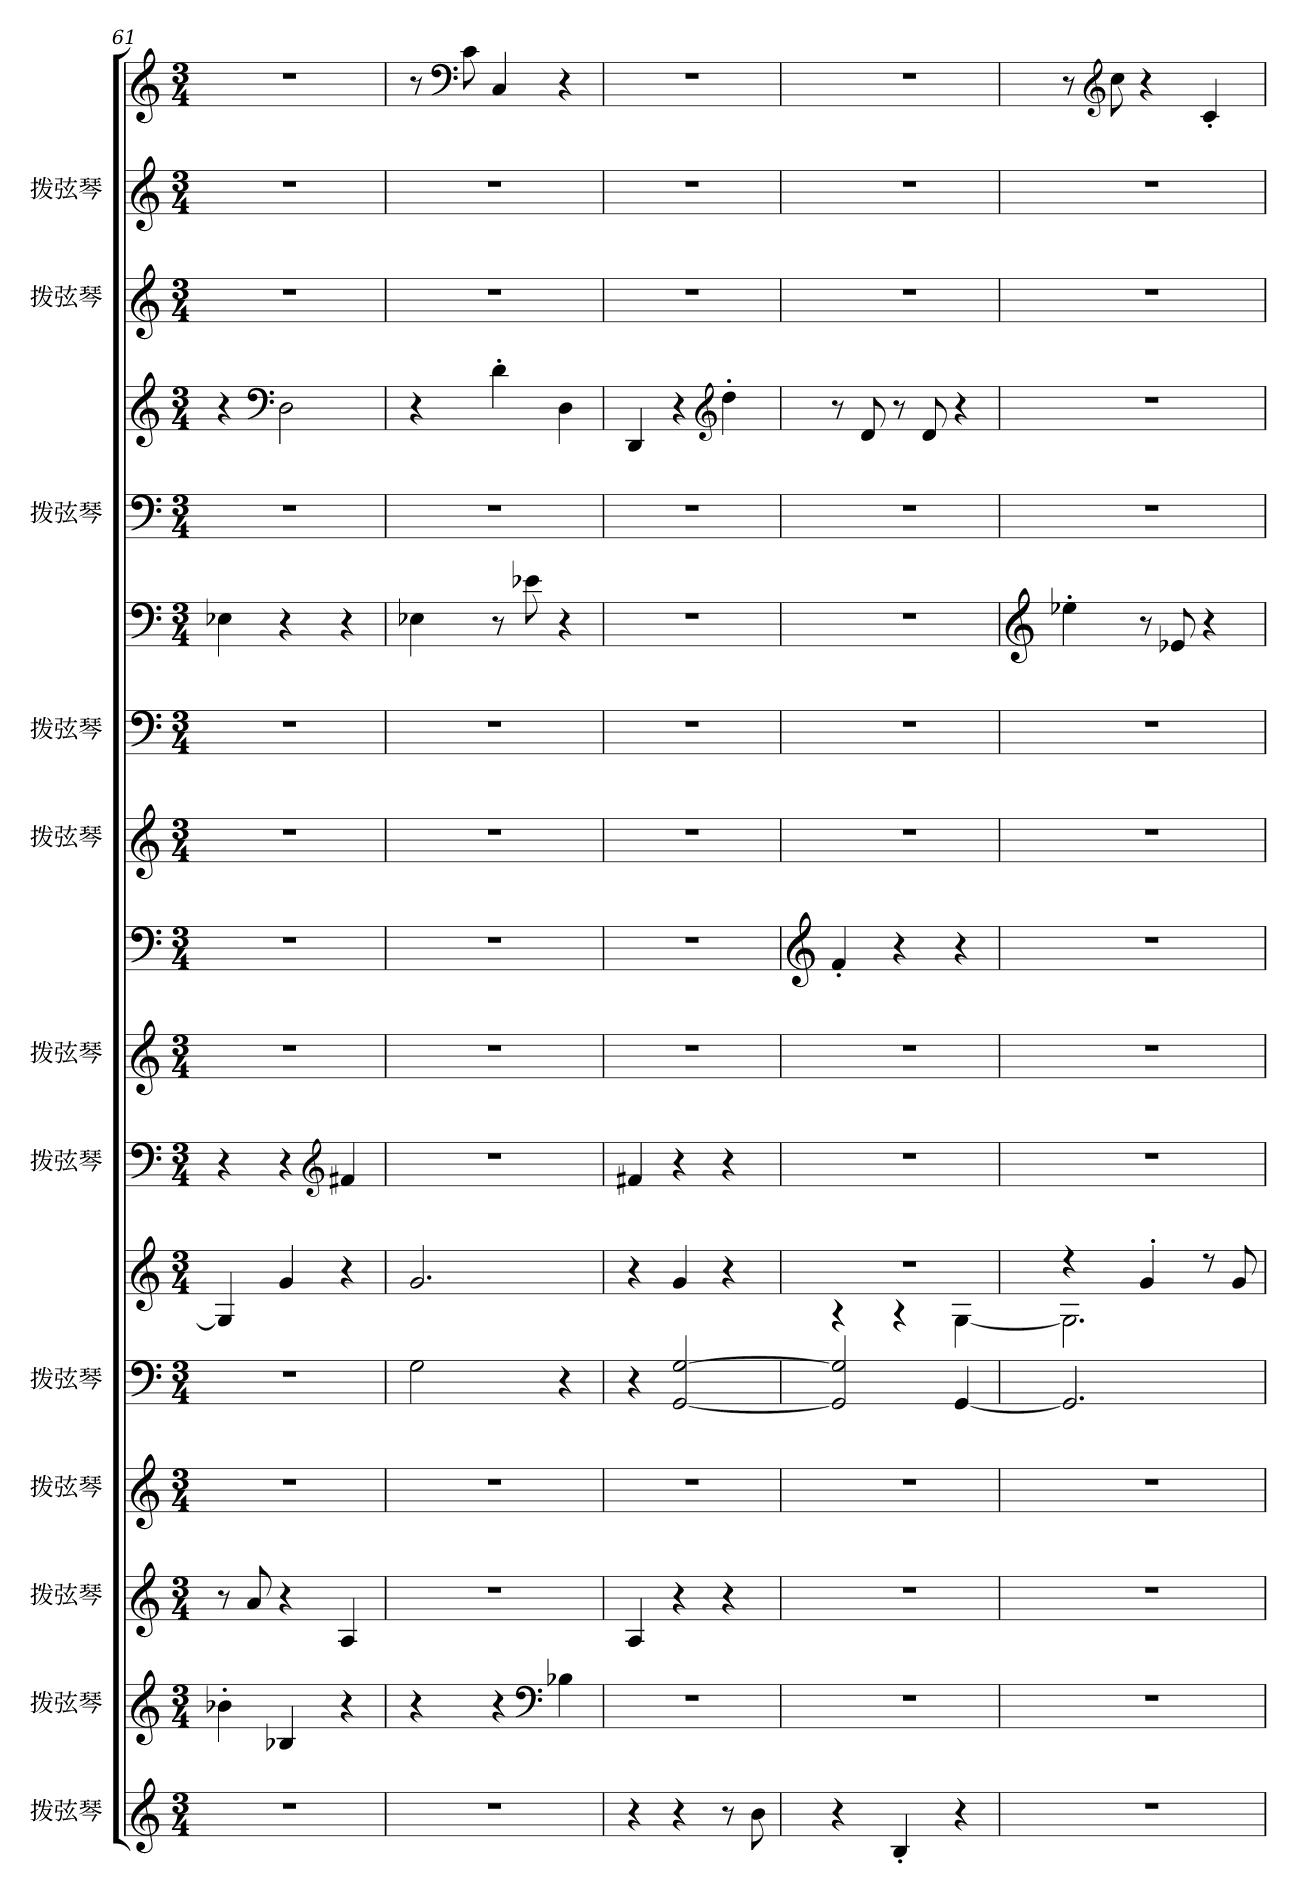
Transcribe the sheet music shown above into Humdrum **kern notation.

**kern	**kern	**kern	**kern	**kern	**kern	**kern	**kern	**kern	**kern	**kern	**kern	**kern	**kern	**kern	**kern	**kern
*part12	*part11	*part10	*part9	*part8	*part8	*part7	*part6	*part6	*part5	*part4	*part4	*part3	*part3	*part2	*part1	*part1
*staff17	*staff16	*staff15	*staff14	*staff13	*staff12	*staff11	*staff10	*staff9	*staff8	*staff7	*staff6	*staff5	*staff4	*staff3	*staff2	*staff1
*I"拨弦琴	*I"拨弦琴	*I"拨弦琴	*I"拨弦琴	*I"拨弦琴	*	*I"拨弦琴	*I"拨弦琴	*	*I"拨弦琴	*I"拨弦琴	*	*I"拨弦琴	*	*I"拨弦琴	*I"拨弦琴	*
*clefG2	*clefG2	*clefG2	*clefG2	*clefF4	*clefG2	*clefF4	*clefG2	*clefF4	*clefG2	*clefF4	*clefF4	*clefF4	*clefG2	*clefG2	*clefG2	*clefG2
*k[]	*k[]	*k[]	*k[]	*k[]	*k[]	*k[]	*k[]	*k[]	*k[]	*k[]	*k[]	*k[]	*k[]	*k[]	*k[]	*k[]
*M3/4	*M3/4	*M3/4	*M3/4	*M3/4	*M3/4	*M3/4	*M3/4	*M3/4	*M3/4	*M3/4	*M3/4	*M3/4	*M3/4	*M3/4	*M3/4	*M3/4
=61	=61	=61	=61	=61	=61	=61	=61	=61	=61	=61	=61	=61	=61	=61	=61	=61
2.r	4b-X'\	8r	2.r	2.r	4G/]	4r	2.r	2.r	2.r	2.r	4E-X\	2.r	4r	2.r	2.r	2.r
.	.	8a/	.	.	.	.	.	.	.	.	.	.	.	.	.	.
*	*	*	*	*	*	*	*	*	*	*	*	*	*clefF4	*	*	*
.	4B-X/	4r	.	.	4g/	4r	.	.	.	.	4r	.	2D\	.	.	.
*	*	*	*	*	*	*clefG2	*	*	*	*	*	*	*	*	*	*
.	4r	4A/	.	.	4r	4f#X/	.	.	.	.	4r	.	.	.	.	.
=62	=62	=62	=62	=62	=62	=62	=62	=62	=62	=62	=62	=62	=62	=62	=62	=62
2.r	4r	2.r	2.r	2G\	2.g/	2.r	2.r	2.r	2.r	2.r	4E-X\	2.r	4r	2.r	2.r	8r
*	*	*	*	*	*	*	*	*	*	*	*	*	*	*	*	*clefF4
.	.	.	.	.	.	.	.	.	.	.	.	.	.	.	.	8c\
.	4r	.	.	.	.	.	.	.	.	.	8r	.	4d'\	.	.	4C/
.	.	.	.	.	.	.	.	.	.	.	8e-X\	.	.	.	.	.
*	*clefF4	*	*	*	*	*	*	*	*	*	*	*	*	*	*	*
.	4B-X\	.	.	4r	.	.	.	.	.	.	4r	.	4D\	.	.	4r
!!LO:PB:g=z
=63	=63	=63	=63	=63	=63	=63	=63	=63	=63	=63	=63	=63	=63	=63	=63	=63
4r	2.r	4A/	2.r	4r	4r	4f#X/	2.r	2.r	2.r	2.r	2.r	2.r	4DD/	2.r	2.r	2.r
4r	.	4r	.	[2GG/ [2G/	4g/	4r	.	.	.	.	.	.	4r	.	.	.
*	*	*	*	*	*	*	*	*	*	*	*	*	*clefG2	*	*	*
8r	.	4r	.	.	4r	4r	.	.	.	.	.	.	4dd'\	.	.	.
8b\	.	.	.	.	.	.	.	.	.	.	.	.	.	.	.	.
=64	=64	=64	=64	=64	=64	=64	=64	=64	=64	=64	=64	=64	=64	=64	=64	=64
*	*	*	*	*	*	*	*	*clefG2	*	*	*	*	*	*	*	*
*	*	*	*	*	*^	*	*	*	*	*	*	*	*	*	*	*
4r	2.r	2.r	2.r	2GG/] 2G/]	2.r	4r	2.r	2.r	4f'/	2.r	2.r	2.r	2.r	8r	2.r	2.r	2.r
.	.	.	.	.	.	.	.	.	.	.	.	.	.	8d/	.	.	.
4B'/	.	.	.	.	.	4r	.	.	4r	.	.	.	.	8r	.	.	.
.	.	.	.	.	.	.	.	.	.	.	.	.	.	8d/	.	.	.
4r	.	.	.	[4GG/	.	[4G\	.	.	4r	.	.	.	.	4r	.	.	.
=65	=65	=65	=65	=65	=65	=65	=65	=65	=65	=65	=65	=65	=65	=65	=65	=65	=65
*	*	*	*	*	*	*	*	*	*	*	*	*clefG2	*	*	*	*	*
2.r	2.r	2.r	2.r	2.GG/]	4r	2.G\]	2.r	2.r	2.r	2.r	2.r	4ee-X'\	2.r	2.r	2.r	2.r	8r
*	*	*	*	*	*	*	*	*	*	*	*	*	*	*	*	*	*clefG2
.	.	.	.	.	.	.	.	.	.	.	.	.	.	.	.	.	8cc\
.	.	.	.	.	4g'/	.	.	.	.	.	.	8r	.	.	.	.	4r
.	.	.	.	.	.	.	.	.	.	.	.	8e-X/	.	.	.	.	.
.	.	.	.	.	8r	.	.	.	.	.	.	4r	.	.	.	.	4c'/
.	.	.	.	.	8g/	.	.	.	.	.	.	.	.	.	.	.	.
*	*	*	*	*	*v	*v	*	*	*	*	*	*	*	*	*	*	*
=	=	=	=	=	=	=	=	=	=	=	=	=	=	=	=	=
*-	*-	*-	*-	*-	*-	*-	*-	*-	*-	*-	*-	*-	*-	*-	*-	*-
